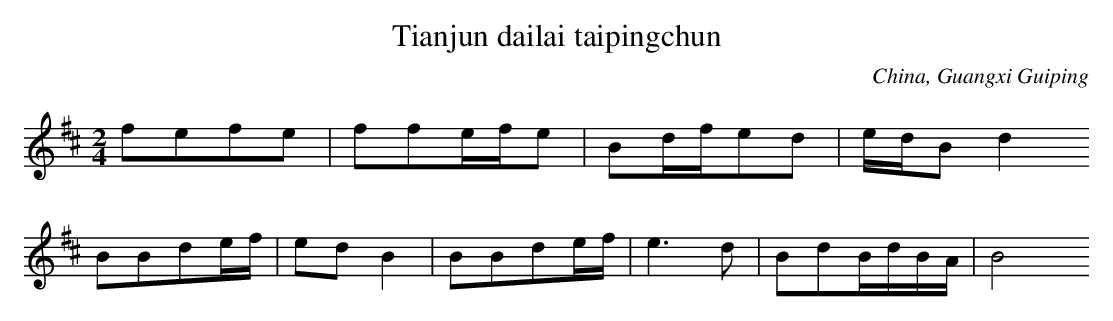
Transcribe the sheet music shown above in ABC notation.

X:1
T: Tianjun dailai taipingchun
O: China, Guangxi Guiping
M: 2/4
L: 1/16
K: D
f2e2f2e2 | f2f2efe2 | B2dfe2d2 | edB2d4
B2B2d2ef | e2d2B4 | B2B2d2ef | e6d2 | B2d2BdBA | B8
